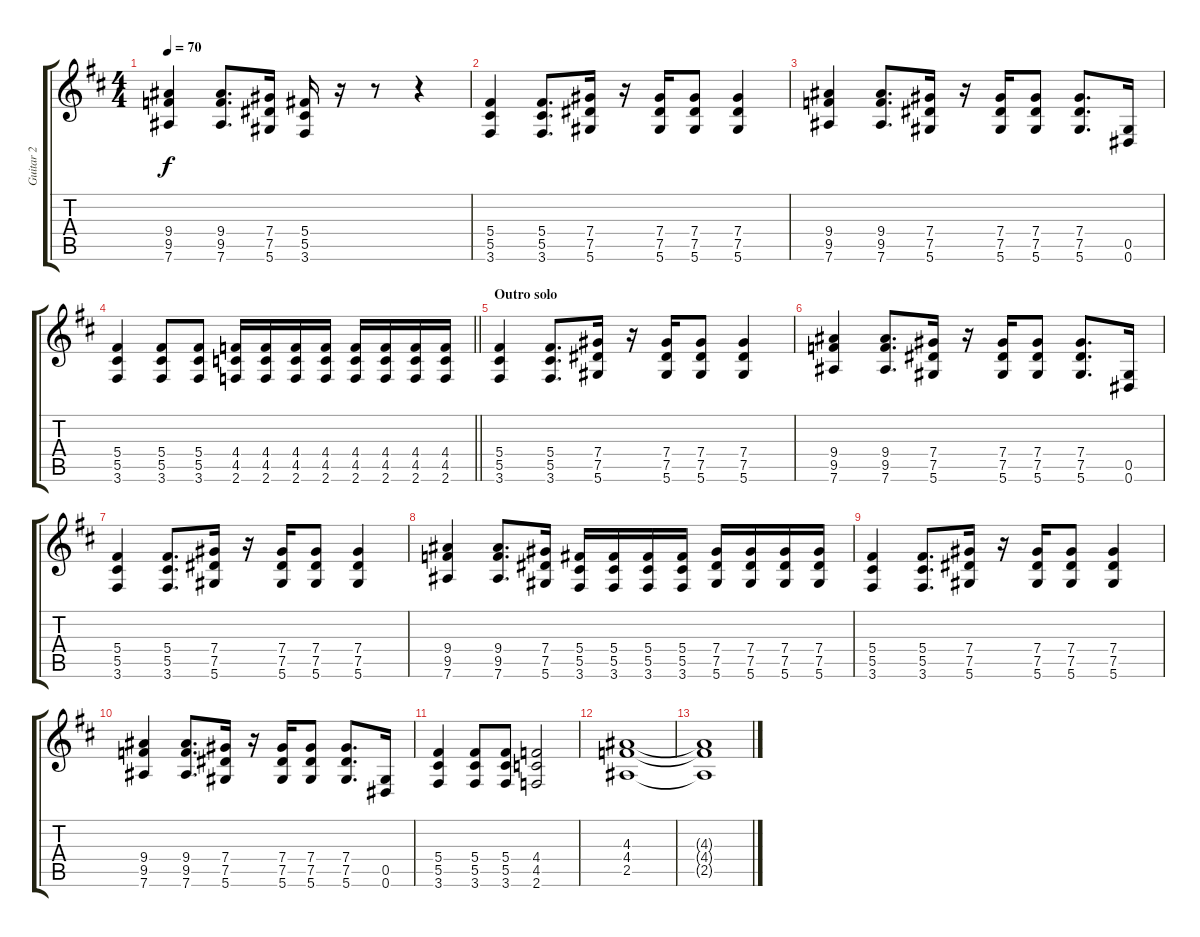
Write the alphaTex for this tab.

\track ("Guitar 2" "Guitar 2") {instrument electricguitarclean bank 5}
\staff {score tabs}
\tuning (Eb4 Bb3 Gb3 Db3 Ab2 Eb2) {hide}
\ts (4 4)
\tempo 70
\clef g2
\ks d
(9.4 9.5 7.6).4{dy f} (9.4 9.5 7.6).8{d} (7.4 7.5 5.6).16 (5.4 5.5 3.6).16 r.16 r.8 r.4 |
(5.4 5.5 3.6).4 (5.4 5.5 3.6).8{d} (7.4 7.5 5.6).16 r.16 (7.4 7.5 5.6).16 (7.4 7.5 5.6).8 (7.4 7.5 5.6).4 |
(9.4 9.5 7.6).4 (9.4 9.5 7.6).8{d} (7.4 7.5 5.6).16 r.16 (7.4 7.5 5.6).16 (7.4 7.5 5.6).8 (7.4 7.5 5.6).8{d} (0.5 0.6).16 |
\barLineRight lightlight
(5.4 5.5 3.6).4 (5.4 5.5 3.6).8 (5.4 5.5 3.6).8 (4.4 4.5 2.6).16 (4.4 4.5 2.6).16 (4.4 4.5 2.6).16 (4.4 4.5 2.6).16 (4.4 4.5 2.6).16 (4.4 4.5 2.6).16 (4.4 4.5 2.6).16 (4.4 4.5 2.6).16 |
\section ("" "Outro solo")
(5.4 5.5 3.6).4{instrument distortionguitar} (5.4 5.5 3.6).8{d} (7.4 7.5 5.6).16 r.16 (7.4 7.5 5.6).16 (7.4 7.5 5.6).8 (7.4 7.5 5.6).4 |
(9.4 9.5 7.6).4 (9.4 9.5 7.6).8{d} (7.4 7.5 5.6).16 r.16 (7.4 7.5 5.6).16 (7.4 7.5 5.6).8 (7.4 7.5 5.6).8{d} (0.5 0.6).16 |
(5.4 5.5 3.6).4 (5.4 5.5 3.6).8{d} (7.4 7.5 5.6).16 r.16 (7.4 7.5 5.6).16 (7.4 7.5 5.6).8 (7.4 7.5 5.6).4 |
(9.4 9.5 7.6).4 (9.4 9.5 7.6).8{d} (7.4 7.5 5.6).16 (5.4 5.5 3.6).16 (5.4 5.5 3.6).16 (5.4 5.5 3.6).16 (5.4 5.5 3.6).16 (7.4 7.5 5.6).16 (7.4 7.5 5.6).16 (7.4 7.5 5.6).16 (7.4 7.5 5.6).16 |
(5.4 5.5 3.6).4 (5.4 5.5 3.6).8{d} (7.4 7.5 5.6).16 r.16 (7.4 7.5 5.6).16 (7.4 7.5 5.6).8 (7.4 7.5 5.6).4 |
(9.4 9.5 7.6).4 (9.4 9.5 7.6).8{d} (7.4 7.5 5.6).16 r.16 (7.4 7.5 5.6).16 (7.4 7.5 5.6).8 (7.4 7.5 5.6).8{d} (0.5 0.6).16 |
(5.4 5.5 3.6).4 (5.4 5.5 3.6).8 (5.4 5.5 3.6).8 (4.4 4.5 2.6).2 |
(4.3 4.4 2.5).1 |
(4.3{t} 4.4{t} 2.5{t}).1
